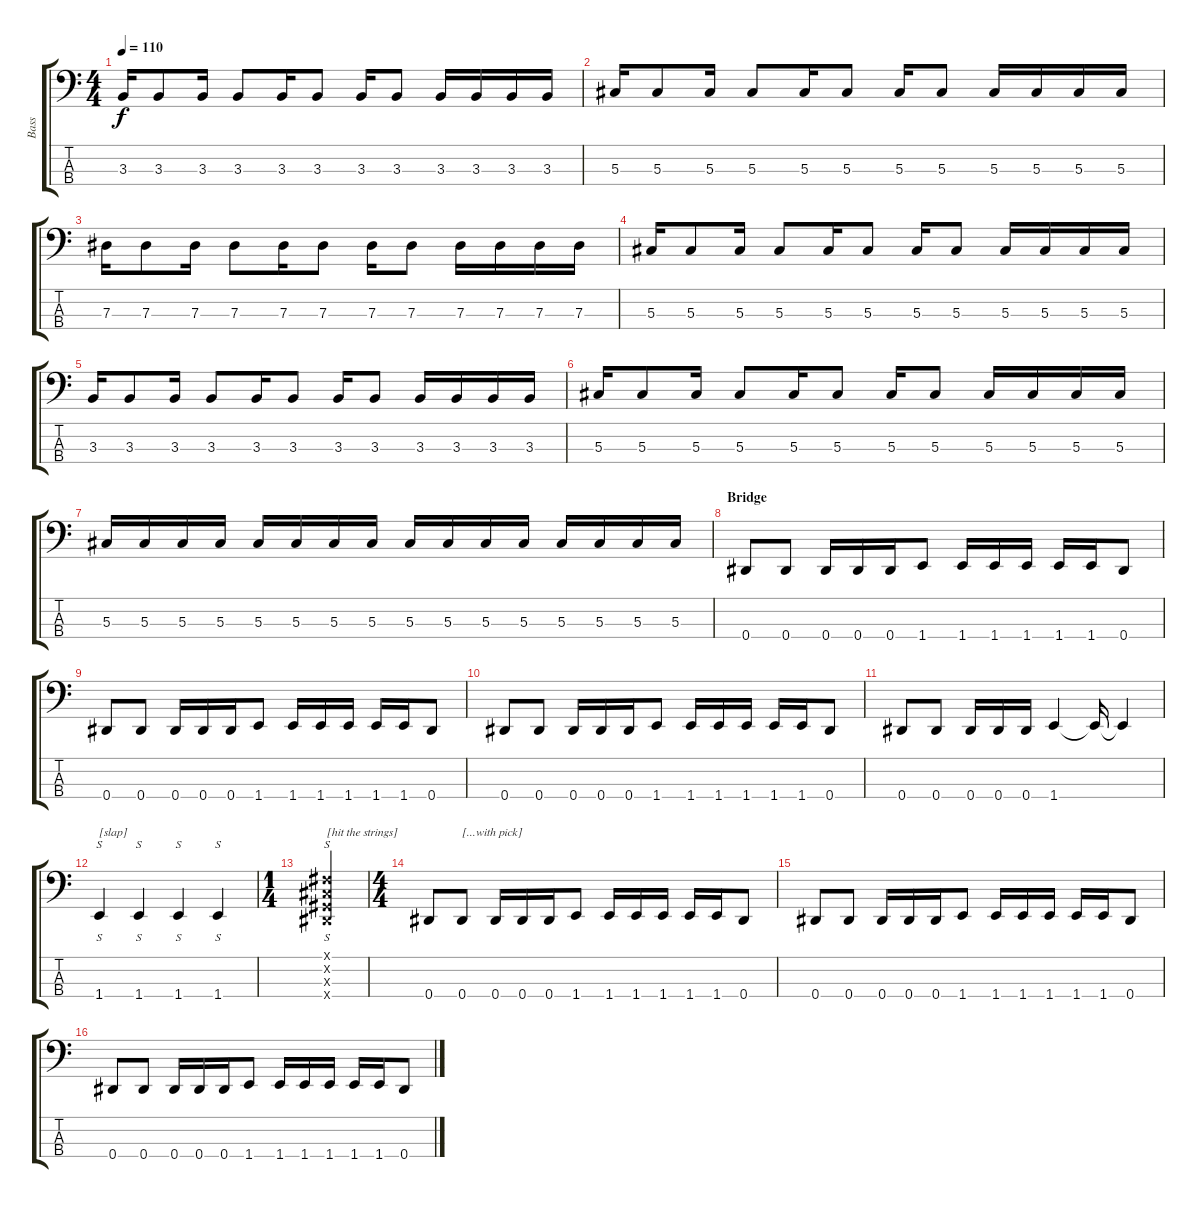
\track ("Bass" "Bass") {instrument electricbasspick}
\staff {score tabs}
\tuning (Gb2 Db2 Ab1 Eb1) {hide}
\ts (4 4)
\tempo 110
\clef f4
\ks c
3.3.16{dy f} 3.3.8 3.3.16 3.3.8 3.3.16 3.3.8 3.3.16 3.3.8 3.3.16 3.3.16 3.3.16 3.3.16 |
5.3.16 5.3.8 5.3.16 5.3.8 5.3.16 5.3.8 5.3.16 5.3.8 5.3.16 5.3.16 5.3.16 5.3.16 |
7.3.16 7.3.8 7.3.16 7.3.8 7.3.16 7.3.8 7.3.16 7.3.8 7.3.16 7.3.16 7.3.16 7.3.16 |
5.3.16 5.3.8 5.3.16 5.3.8 5.3.16 5.3.8 5.3.16 5.3.8 5.3.16 5.3.16 5.3.16 5.3.16 |
3.3.16 3.3.8 3.3.16 3.3.8 3.3.16 3.3.8 3.3.16 3.3.8 3.3.16 3.3.16 3.3.16 3.3.16 |
5.3.16 5.3.8 5.3.16 5.3.8 5.3.16 5.3.8 5.3.16 5.3.8 5.3.16 5.3.16 5.3.16 5.3.16 |
5.3.16 5.3.16 5.3.16 5.3.16 5.3.16 5.3.16 5.3.16 5.3.16 5.3.16 5.3.16 5.3.16 5.3.16 5.3.16 5.3.16 5.3.16 5.3.16 |
\section ("" "Bridge")
0.4.8 0.4.8 0.4.16 0.4.16 0.4.16 1.4.8 1.4.16 1.4.16 1.4.16 1.4.16 1.4.16 0.4.8 |
0.4.8 0.4.8 0.4.16 0.4.16 0.4.16 1.4.8 1.4.16 1.4.16 1.4.16 1.4.16 1.4.16 0.4.8 |
0.4.8 0.4.8 0.4.16 0.4.16 0.4.16 1.4.8 1.4.16 1.4.16 1.4.16 1.4.16 1.4.16 0.4.8 |
0.4.8 0.4.8 0.4.16 0.4.16 0.4.16 1.4.4 1.4{t}.16 1.4{t}.4 |
1.4.4{s txt "[slap]" instrument slapbass1} 1.4.4{s} 1.4.4{s} 1.4.4{s} |
\ts (1 4)
(0.1{x} 0.2{x} 0.3{x} 0.4{x}).4{s txt "[hit the strings]"} |
\ts (4 4)
0.4.8{instrument electricbasspick} 0.4.8{txt "[...with pick]"} 0.4.16 0.4.16 0.4.16 1.4.8 1.4.16 1.4.16 1.4.16 1.4.16 1.4.16 0.4.8 |
0.4.8 0.4.8 0.4.16 0.4.16 0.4.16 1.4.8 1.4.16 1.4.16 1.4.16 1.4.16 1.4.16 0.4.8 |
0.4.8 0.4.8 0.4.16 0.4.16 0.4.16 1.4.8 1.4.16 1.4.16 1.4.16 1.4.16 1.4.16 0.4.8
